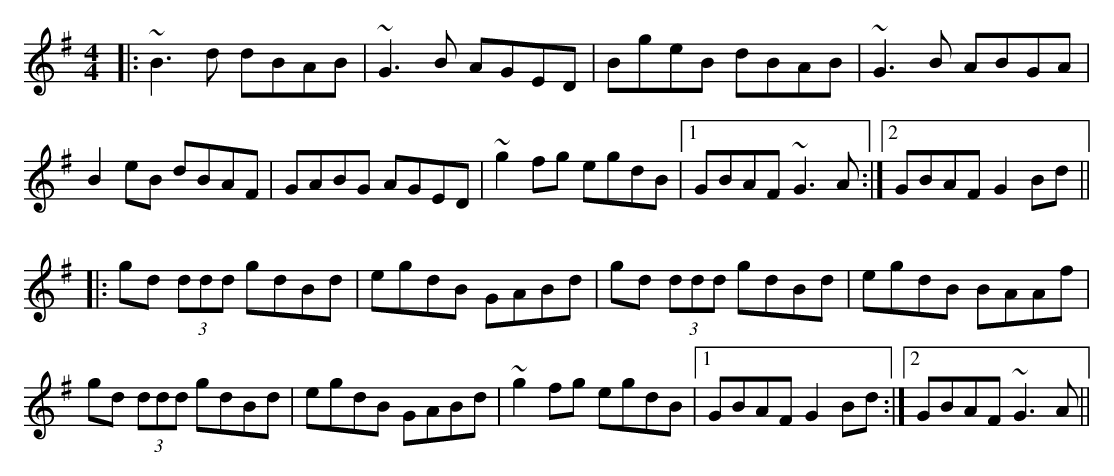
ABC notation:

X:1
M:4/4
K:G
|:~B3d dBAB|~G3B AGED|BgeB dBAB|~G3B ABGA|
B2eB dBAF|GABG AGED|~g2fg egdB|1 GBAF ~G3A:|2 GBAF G2Bd||
|:gd (3ddd gdBd|egdB GABd|gd (3ddd gdBd|egdB BAAf|
gd (3ddd gdBd|egdB GABd|~g2fg egdB|1 GBAF G2Bd:|2 GBAF ~G3A||
